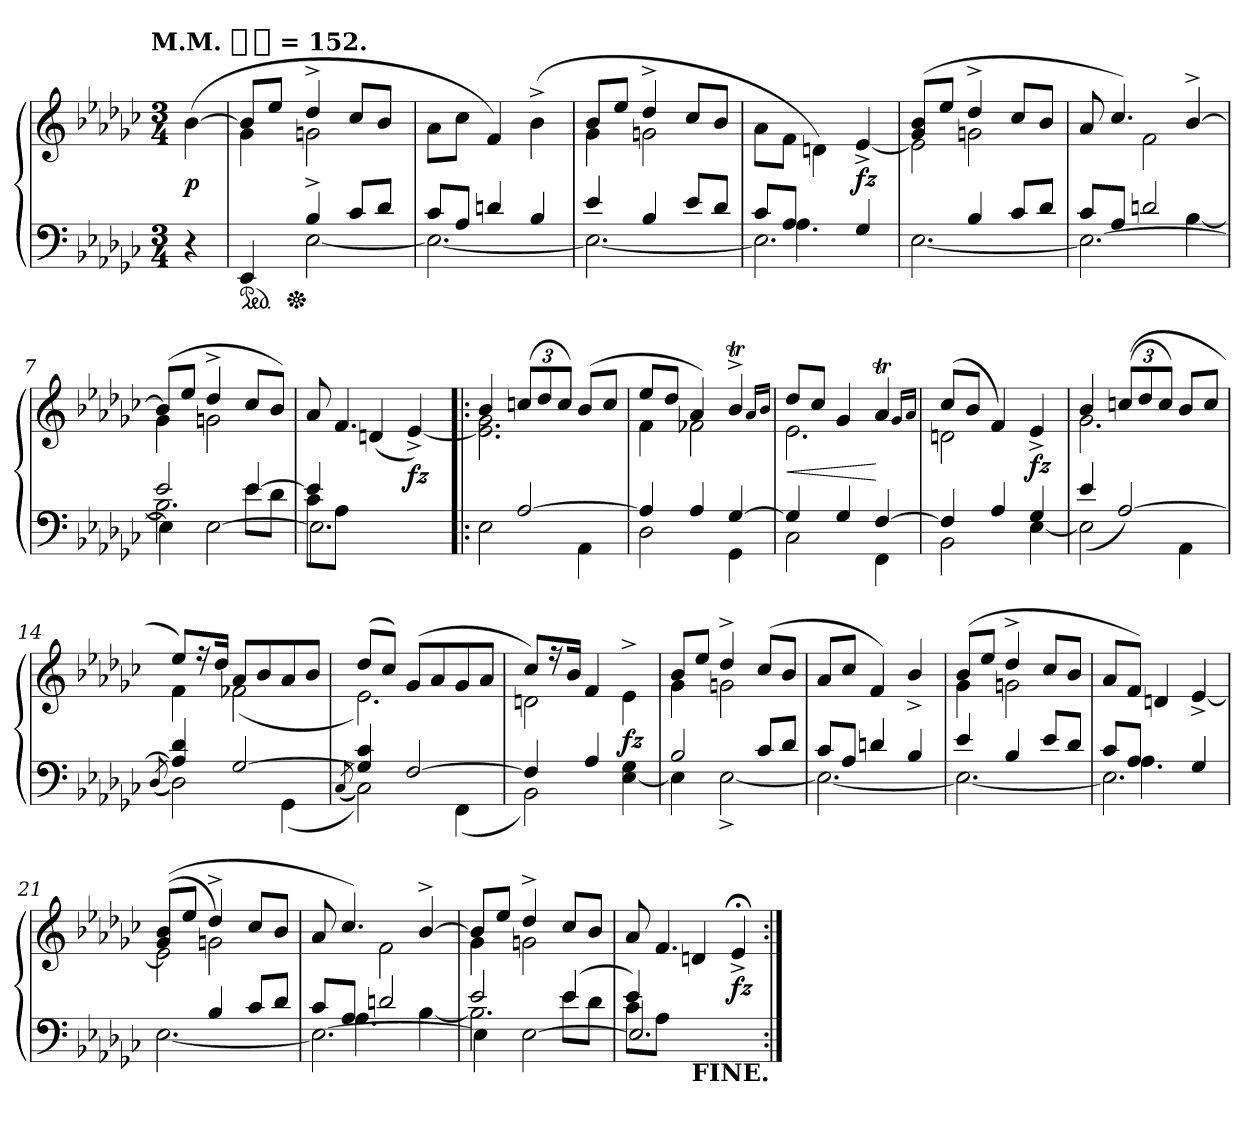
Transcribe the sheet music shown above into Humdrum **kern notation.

**kern	**kern	**dynam
*part1	*part1	*part1
*staff2	*staff1	*staff1/2
*clefF4	*clefG2	*
*k[b-e-a-d-g-c-]	*k[b-e-a-d-g-c-]	*
!!LO:TX:omd:t=M.M. [half-dot] = 152.
*M3/4	*M3/4	*
*MM456	*MM456	*
=	=	=
4r	(>[4b-	p
=1	=1	=1
*^	*^	*
*ped	*	*	*	*
*	*	*	*^	*
4ryy	4EE-	8b-L]	4g-	8.ryy	.
.	.	8ee-J	.	.	.
*Xped	*	*	*	*	*
.	.	.	.	2ryy	.
4B-^	[2E-	4dd-^	2gn	.	.
8c-L	.	8cc-L	.	.	.
8d-J	.	8b-J	.	.	.
.	.	.	.	16ryy	.
*	*	*v	*v	*v	*
=2	=2	=2	=2
8c-L	2.E-_	8a-L	.
8A-J	.	8cc-J	.
4dn	.	4f)	.
4B-	.	(4b-^<	.
=3	=3	=3	=3
*	*	*^	*
4e-	2.E-_	8b-L	4g-	.
.	.	8ee-J	.	.
4B-	.	4dd-^	2gn	.
8e-L	.	8cc-L	.	.
8d-J	.	8b-J	.	.
*	*	*v	*v	*
=4	=4	=4	=4
*	*^	*	*
8c-L	8ryy	2.E-\]	8a-\L	.
8A-J	4.A-	.	8fJ	.
4ryy	.	.	4dn\)	.
4G-/	4ryy	.	[4e-^>	fz
*	*v	*v	*	*
=5	=5	=5	=5
*	*	*^	*
*	*	*	*^	*
4ryy	[2.E-	4ryy	(>8g-/ 8b-/L	2e-\]	.
.	.	.	8ee-J	.	.
4B-	.	4dd-^	2gn	.	.
8c-L	.	8cc-/L	.	4ryy	.
8d-J	.	8b-J	.	.	.
*	*	*	*v	*v	*
=6	=6	=6	=6	=6
*	*^	*	*	*
8c-L	2ryy	2.E-\_	8a-	4ryy	.
8A-J	.	.	4.cc-)	.	.
2dn	.	.	.	2f	.
.	[4B-	.	[4b-^	.	.
=7	=7	=7	=7	=7	=7
*	*	*^	*	*	*
2e-	2.B-]	4E-\]	2ryy	(8b-L]	4g-	.
.	.	.	.	8ee-J	.	.
.	.	[2E-\	.	4dd-^	2gn	.
[4e-	.	.	8e-L	8cc-L	.	.
.	.	.	8d-J	8b-J)	.	.
*	*	*v	*v	*	*	*
=8	=8	=8	=8	=8	=8
4e-]	8c-L	2.E-\]	8a-	4ryy	.
.	8A-J	.	4.f	.	.
2ryy	2ryy	.	.	(>4dn/	.
.	.	.	[4e-^>)	4ryy	fz
*	*v	*v	*	*	*
=9!|:	=9!|:	=9!|:	=9!|:	=9!|:
4ryy	2E-	4b-	2.e-] 2.g-	.
[2A-	.	(>12ccnL	.	.
.	.	12dd-	.	.
.	.	12ccJ)	.	.
.	4AA-	(8b-L	.	.
.	.	8ccJ	.	.
=10	=10	=10	=10	=10
4A-]	2D-	8ee-L	4f	.
.	.	8dd-J	.	.
4A-	.	4a-)	2f-X	.
[4G-	4GG-	4b-t^<	.	.
.	.	16qa-/LL	.	.
.	.	16qb-/JJ	.	.
=11	=11	=11	=11	=11
4G-]	2C-	8dd-L	2.e-	<
.	.	8cc-J	.	.
4G-	.	4g-	.	.
[4F	4FF	4a-T	.	[
.	.	16qg-/LL	.	.
.	.	16qa-/JJ	.	.
=12	=12	=12	=12	=12
4F]	2BB-	(<8cc-L	2dn	.
.	.	8b-J	.	.
4A-	.	4f)	.	.
4G-	[4E-	4e-^>	4ryy	fz
=13	=13	=13	=13	=13
4e-	(>2E-]	4b-	2.g-	.
[2A-)	.	((12ccnL	.	.
.	.	12dd-	.	.
.	.	12ccJ)	.	.
.	4AA-	8b-L	.	.
.	.	8ccJ	.	.
=14	=14	=14	=14	=14
(<8qD-/	.	.	.	.
4A-] 4d-	2D-)	8ee-L)	4f	.
.	.	16r	.	.
.	.	16dd-Jk	.	.
[2G-	.	8a-L	(2f-X	.
.	.	8b-	.	.
.	(4GG-	8a-	.	.
.	.	8b-J	.	.
=15	=15	=15	=15	=15
(<8qC-/	.	.	.	.
4G-] 4c-	2C-))	(<8dd-L	2.e-)	.
.	.	8cc-J)	.	.
[2F	.	(<8g-L	.	.
.	.	8a-	.	.
.	(4FF	8g-	.	.
.	.	8a-J	.	.
=16	=16	=16	=16	=16
4F]	2BB-)	8cc-L)	2dn	.
.	.	16r	.	.
.	.	16b-Jk	.	.
4A-	.	4f	.	.
4ryy	[4E- 4G-	4e-^\	4ryy	fz
=17	=17	=17	=17	=17
2B-	4E-]	8b-L	4g-	.
.	.	8ee-J	.	.
.	[2E-^>	4dd-^	2gn	.
8c-L	.	(8cc-L	.	.
8d-J	.	8b-J	.	.
*	*	*v	*v	*
=18	=18	=18	=18
8c-L	2.E-_	8a-/L	.
8A-J	.	8cc-J	.
4dn	.	4f)	.
4B-	.	4b-^>/	.
=19	=19	=19	=19
*	*	*^	*
4e-	2.E-_	(8b-L	4g-	.
.	.	8ee-J	.	.
4B-	.	4dd-^	2gn	.
8e-L	.	8cc-L	.	.
8d-J	.	8b-J	.	.
*	*	*v	*v	*
=20	=20	=20	=20
*	*^	*	*
8c-L	8ryy	2.E-\]	8a-L	.
8A-J	4.A-	.	8fJ)	.
2ryy	.	.	4dn	.
.	4G-/	.	[4e-^>	.
*	*v	*v	*	*
=21	=21	=21	=21
*	*	*^	*
*	*	*	*^	*
4ryy	[2.E-	4ryy	(<(>8g-/ 8b-/L	2e-\]	.
.	.	.	8ee-J	.	.
4B-	.	4dd-^	2gn)	.	.
8c-L	.	4ryy	.	8cc-/L	.
8d-J	.	.	.	8b-/J	.
*	*	*	*v	*v	*
=22	=22	=22	=22	=22
*	*^	*	*	*
8c-L	8ryy	2.E-\_	8a-	4ryy	.
8A-J	4.A-	.	4.cc-)	.	.
2dn	.	.	.	2f	.
.	[4B-	.	[4b-^	.	.
=23	=23	=23	=23	=23	=23
*	*	*^	*	*	*
2e-	2.B-]	4E-\]	2ryy	8b-L]	4g-	.
.	.	.	.	8ee-J	.	.
.	.	[2E-\	.	4dd-^	2gn	.
(>4e-	.	.	8e-L	8cc-L	.	.
.	.	.	8d-J	8b-J	.	.
*	*	*v	*v	*	*	*
=24	=24	=24	=24	=24	=24
8c-\L	4e-/)	2.E-]	8a-	4ryy	.
8A-J	.	.	4.f	.	.
!LO:TX:b:B:t=FINE.	!	!	!	!	!
2ryy	2ryy	.	.	4dn/	.
.	.	.	4e-;<^>	4ryy	fz
*v	*v	*v	*	*	*
*	*v	*v	*
=:|!	=:|!	=:|!
*-	*-	*-
